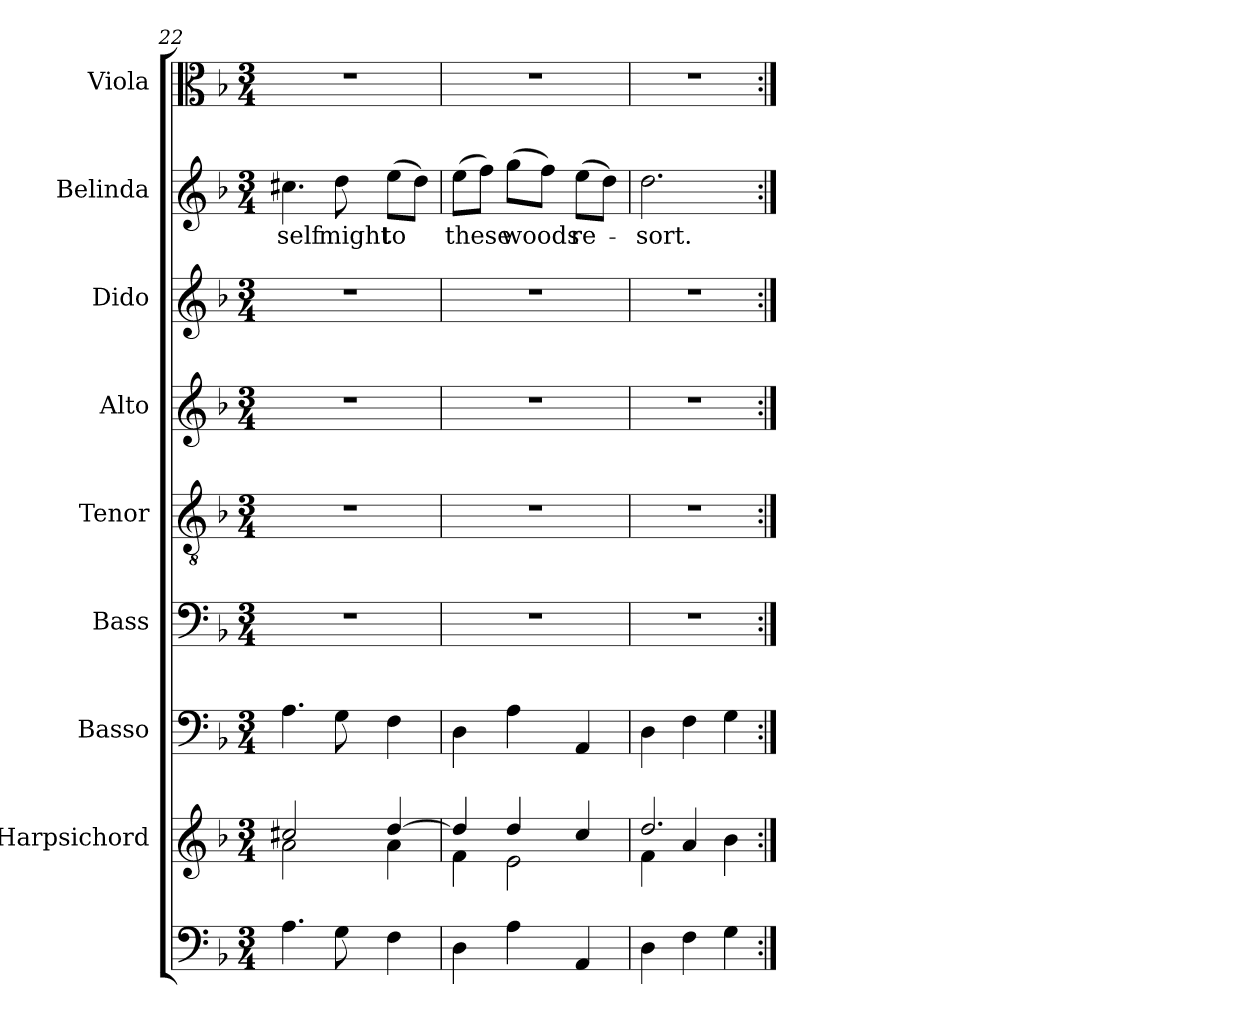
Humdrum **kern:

**kern	**kern	**kern	**kern	**kern	**kern	**kern	**kern	**text	**kern
*part9	*part8	*part7	*part6	*part5	*part4	*part3	*part2	*part2	*part1
*staff9	*staff8	*staff7	*staff6	*staff5	*staff4	*staff3	*staff2	*staff2	*staff1
*	*I"Harpsichord	*I"Basso	*I"Bass	*I"Tenor	*I"Alto	*I"Dido	*I"Belinda	*	*I"Viola
*	*	*	*I'B.	*I'T.	*I'A.	*	*	*	*I'Viola
*clefF4	*clefG2	*clefF4	*clefF4	*clefGv2	*clefG2	*clefG2	*clefG2	*	*clefC3
*	*	*	*	*ITrd7c12	*	*	*	*	*
*k[b-]	*k[b-]	*k[b-]	*k[b-]	*k[b-]	*k[b-]	*k[b-]	*k[b-]	*	*k[b-]
*F:	*F:	*F:	*F:	*F:	*F:	*F:	*F:	*	*F:
*M3/4	*M3/4	*M3/4	*M3/4	*M3/4	*M3/4	*M3/4	*M3/4	*	*M3/4
=22	=22	=22	=22	=22	=22	=22	=22	=22	=22
*	*^	*	*	*	*	*	*	*	*
!	!	!	!	!LO:N:vis=1	!LO:N:vis=1	!LO:N:vis=1	!LO:N:vis=1	!	!	!
!	!	!	!	!	!	!	!	!	!LO:LY:b:color=#000000	!LO:N:vis=1
4.Ai\	2cc#Xi/	2ai\	4.Ai\	2.r	2.r	2.r	2.r	4.cc#Xi\	self	2.r
!	!	!	!	!	!	!	!	!	!LO:LY:b:color=#000000	!
8Gi\	.	.	8Gi\	.	.	.	.	8ddi\	might	.
!	!	!	!	!	!	!	!	!	!LO:LY:b:color=#000000	!
4Fi\	[4ddi/	4ai\	4Fi\	.	.	.	.	(8eei\L	to	.
.	.	.	.	.	.	.	.	8ddi\J)	.	.
=23	=23	=23	=23	=23	=23	=23	=23	=23	=23	=23
!	!	!	!	!LO:N:vis=1	!LO:N:vis=1	!LO:N:vis=1	!LO:N:vis=1	!	!	!
!	!	!	!	!	!	!	!	!	!LO:LY:b:color=#000000	!LO:N:vis=1
4Di\	4ddi/]	4fi\	4Di\	2.r	2.r	2.r	2.r	(8eei\L	these	2.r
.	.	.	.	.	.	.	.	8ffi\J)	.	.
!	!	!	!	!	!	!	!	!	!LO:LY:b:color=#000000	!
4Ai\	4ddi/	2ei\	4Ai\	.	.	.	.	(8ggi\L	woods	.
.	.	.	.	.	.	.	.	8ffi\J)	.	.
!	!	!	!	!	!	!	!	!	!LO:LY:b:color=#000000	!
4AAi/	4cci/	.	4AAi/	.	.	.	.	(8eei\L	re-	.
.	.	.	.	.	.	.	.	8ddi\J)	.	.
=24	=24	=24	=24	=24	=24	=24	=24	=24	=24	=24
!	!	!	!	!LO:N:vis=1	!LO:N:vis=1	!LO:N:vis=1	!LO:N:vis=1	!	!	!
!	!	!	!	!	!	!	!	!	!LO:LY:b:color=#000000	!LO:N:vis=1
4Di\	2.ddi/	4fi\	4Di\	2.r	2.r	2.r	2.r	2.ddi\	-sort.	2.r
4Fi\	.	4ai/	4Fi\	.	.	.	.	.	.	.
4Gi\	.	4b-i\	4Gi\	.	.	.	.	.	.	.
*	*v	*v	*	*	*	*	*	*	*	*
=:|!	=:|!	=:|!	=:|!	=:|!	=:|!	=:|!	=:|!	=:|!	=:|!
*-	*-	*-	*-	*-	*-	*-	*-	*-	*-
